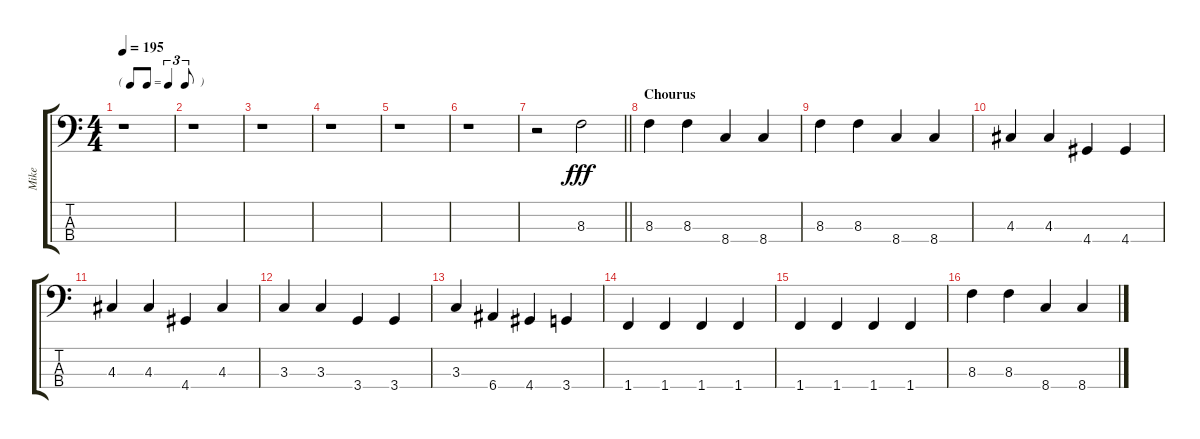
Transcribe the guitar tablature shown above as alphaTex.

\track ("Mike" "Mike") {instrument electricbasspick}
\staff {score tabs}
\tuning (G2 D2 A1 E1) {hide}
\ts (4 4)
\tf triplet8th
\tempo 195
\clef f4
\ks c
r.1{dy fff} |
r.1 |
r.1 |
r.1 |
r.1 |
r.1 |
\barLineRight lightlight
r.2 8.3.2 |
\section ("" "Chourus")
8.3.4 8.3.4 8.4.4 8.4.4 |
8.3.4 8.3.4 8.4.4 8.4.4 |
4.3.4 4.3.4 4.4.4 4.4.4 |
4.3.4 4.3.4 4.4.4 4.3.4 |
3.3.4 3.3.4 3.4.4 3.4.4 |
3.3.4 6.4.4 4.4.4 3.4.4 |
1.4.4 1.4.4 1.4.4 1.4.4 |
1.4.4 1.4.4 1.4.4 1.4.4 |
8.3.4 8.3.4 8.4.4 8.4.4
